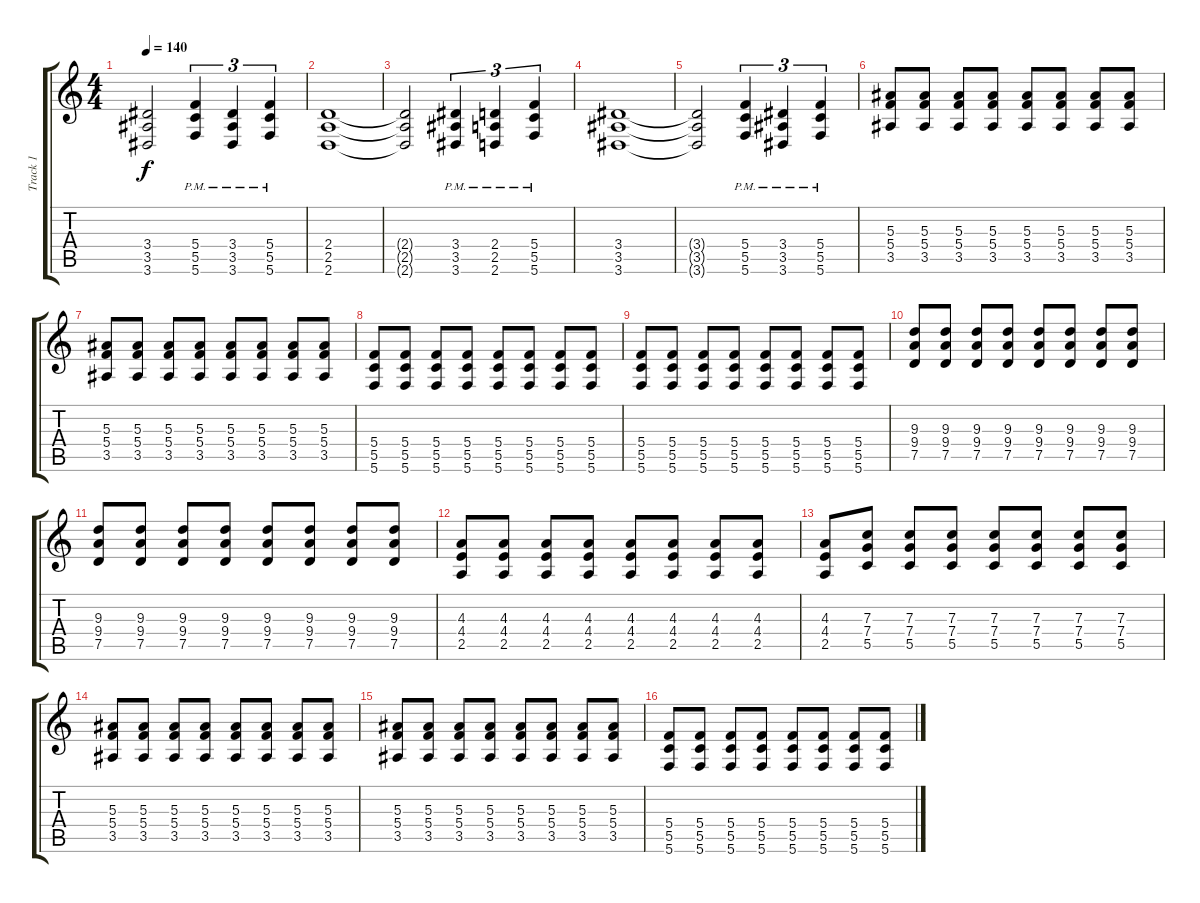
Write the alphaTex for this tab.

\track ("Track 1" "Track 1") {instrument distortionguitar}
\staff {score tabs}
\tuning (D4 A3 F3 C3 G2 C2) {hide}
\ts (4 4)
\tempo 140
\clef g2
\ks c
(3.4{t} 3.5{t} 3.6{t}).2{dy f} (5.4{pm} 5.5{pm} 5.6{pm}).4{tu (3 2)} (3.4{pm} 3.5{pm} 3.6{pm}).4{tu (3 2)} (5.4{pm} 5.5{pm} 5.6{pm}).4{tu (3 2)} |
(2.4 2.5 2.6).1 |
(2.4{t} 2.5{t} 2.6{t}).2 (3.4{pm} 3.5{pm} 3.6{pm}).4{tu (3 2)} (2.4{pm} 2.5{pm} 2.6{pm}).4{tu (3 2)} (5.4{pm} 5.5{pm} 5.6{pm}).4{tu (3 2)} |
(3.4 3.5 3.6).1 |
(3.4{t} 3.5{t} 3.6{t}).2 (5.4{pm} 5.5{pm} 5.6{pm}).4{tu (3 2)} (3.4{pm} 3.5{pm} 3.6{pm}).4{tu (3 2)} (5.4{pm} 5.5{pm} 5.6{pm}).4{tu (3 2)} |
(5.3 5.4 3.5).8 (5.3 5.4 3.5).8 (5.3 5.4 3.5).8 (5.3 5.4 3.5).8 (5.3 5.4 3.5).8 (5.3 5.4 3.5).8 (5.3 5.4 3.5).8 (5.3 5.4 3.5).8 |
(5.3 5.4 3.5).8 (5.3 5.4 3.5).8 (5.3 5.4 3.5).8 (5.3 5.4 3.5).8 (5.3 5.4 3.5).8 (5.3 5.4 3.5).8 (5.3 5.4 3.5).8 (5.3 5.4 3.5).8 |
(5.4 5.5 5.6).8 (5.4 5.5 5.6).8 (5.4 5.5 5.6).8 (5.4 5.5 5.6).8 (5.4 5.5 5.6).8 (5.4 5.5 5.6).8 (5.4 5.5 5.6).8 (5.4 5.5 5.6).8 |
(5.4 5.5 5.6).8 (5.4 5.5 5.6).8 (5.4 5.5 5.6).8 (5.4 5.5 5.6).8 (5.4 5.5 5.6).8 (5.4 5.5 5.6).8 (5.4 5.5 5.6).8 (5.4 5.5 5.6).8 |
(9.3 9.4 7.5).8 (9.3 9.4 7.5).8 (9.3 9.4 7.5).8 (9.3 9.4 7.5).8 (9.3 9.4 7.5).8 (9.3 9.4 7.5).8 (9.3 9.4 7.5).8 (9.3 9.4 7.5).8 |
(9.3 9.4 7.5).8 (9.3 9.4 7.5).8 (9.3 9.4 7.5).8 (9.3 9.4 7.5).8 (9.3 9.4 7.5).8 (9.3 9.4 7.5).8 (9.3 9.4 7.5).8 (9.3 9.4 7.5).8 |
(4.3 4.4 2.5).8 (4.3 4.4 2.5).8 (4.3 4.4 2.5).8 (4.3 4.4 2.5).8 (4.3 4.4 2.5).8 (4.3 4.4 2.5).8 (4.3 4.4 2.5).8 (4.3 4.4 2.5).8 |
(4.3 4.4 2.5).8 (7.3 7.4 5.5).8 (7.3 7.4 5.5).8 (7.3 7.4 5.5).8 (7.3 7.4 5.5).8 (7.3 7.4 5.5).8 (7.3 7.4 5.5).8 (7.3 7.4 5.5).8 |
(5.3 5.4 3.5).8 (5.3 5.4 3.5).8 (5.3 5.4 3.5).8 (5.3 5.4 3.5).8 (5.3 5.4 3.5).8 (5.3 5.4 3.5).8 (5.3 5.4 3.5).8 (5.3 5.4 3.5).8 |
(5.3 5.4 3.5).8 (5.3 5.4 3.5).8 (5.3 5.4 3.5).8 (5.3 5.4 3.5).8 (5.3 5.4 3.5).8 (5.3 5.4 3.5).8 (5.3 5.4 3.5).8 (5.3 5.4 3.5).8 |
(5.4 5.5 5.6).8 (5.4 5.5 5.6).8 (5.4 5.5 5.6).8 (5.4 5.5 5.6).8 (5.4 5.5 5.6).8 (5.4 5.5 5.6).8 (5.4 5.5 5.6).8 (5.4 5.5 5.6).8
